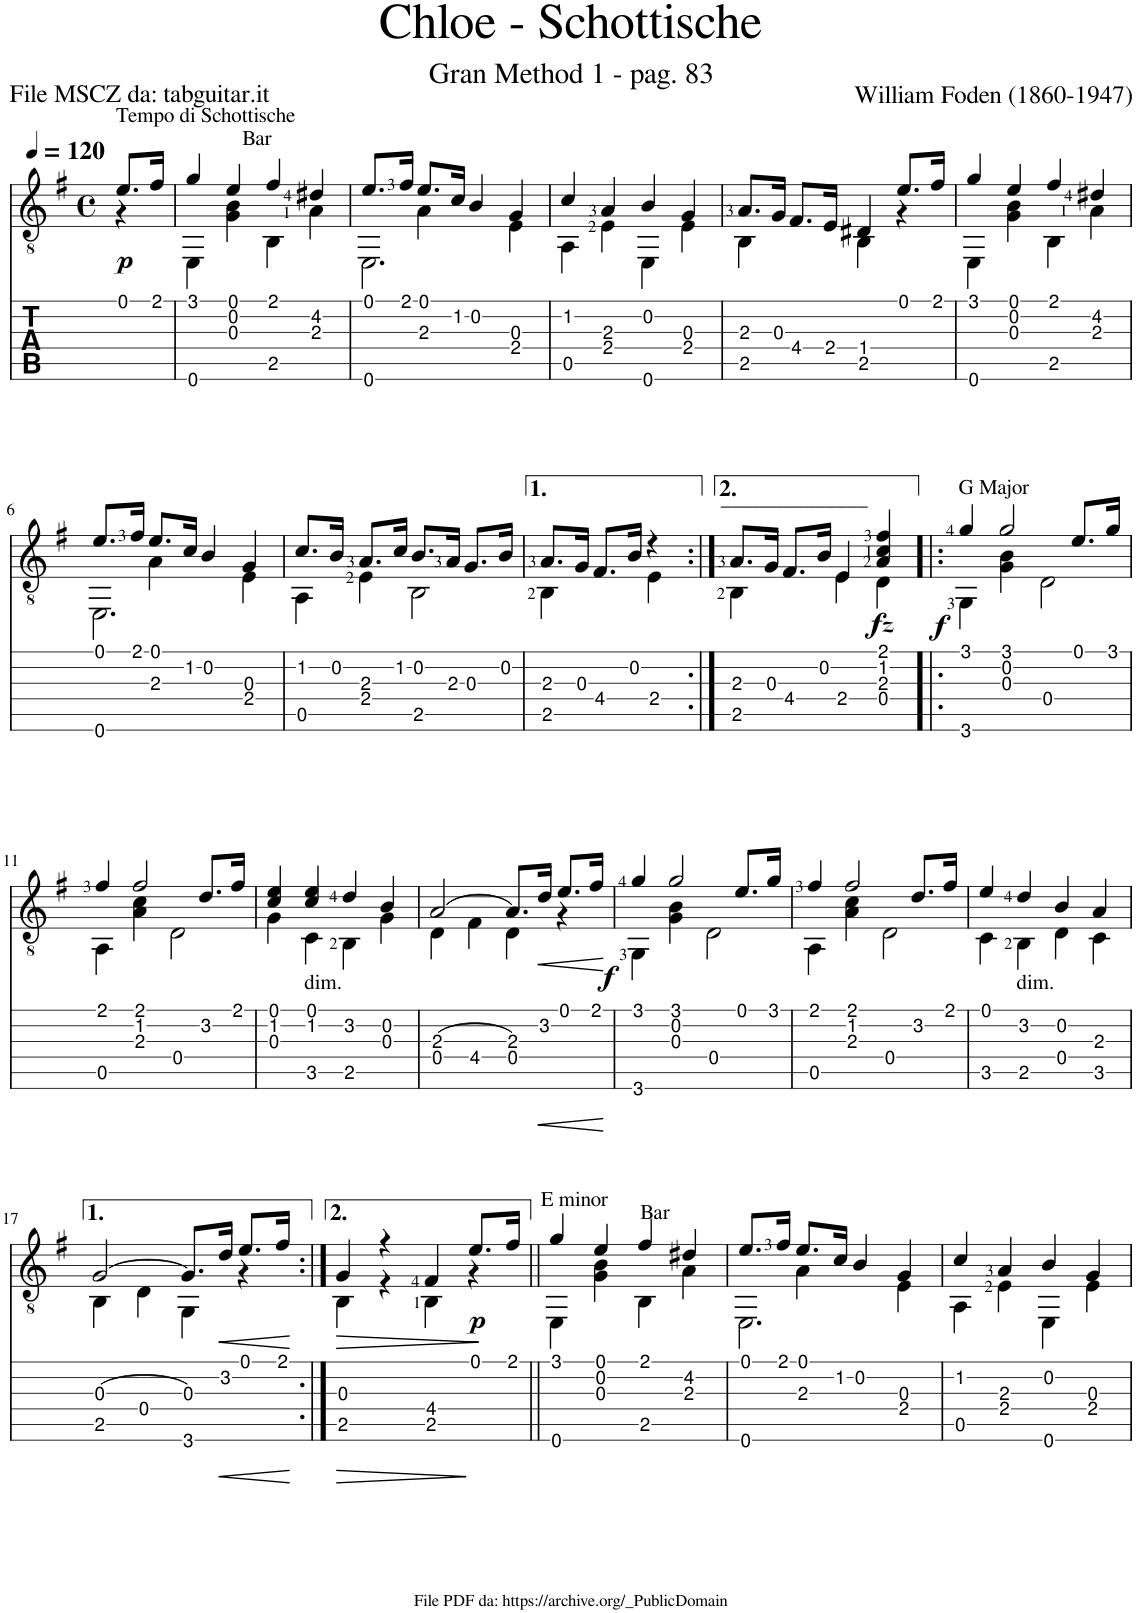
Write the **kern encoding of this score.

**kern	**kern	**dynam
*part1	*part1	*part1
*staff2	*staff1	*staff1/2
*I"Guitar	*	*
*I'Guit.	*	*
*stria6	*	*
*	*clefGv2	*
*k[f#]	*k[f#]	*
*M4/4	*M4/4	*
*met(c)	*met(c)	*
*MM120	*MM120	*
=	=	=
*^	*^	*
!	!	!LO:TX:a:t=Tempo di Schottische	!	!
!	!	!LO:TX:a:t=Bar	!	!
!	!	!	!	!LO:DY:b
8.eL	4r	8.e/L	4r	p
16f#Jk	.	16f#/Jk	.	.
=1	=1	=1	=1	=1
4g	4EE	4g/	4EE\	.
4e	4G 4B	4e/	4G\ 4B\	.
4f#	4BB	4f#/	4BB\	.
4d#	4A	4d#X/	4A\	.
=2	=2	=2	=2	=2
*	*^	*	*^	*
8.eL	4ryy	2.EE	8.e/L	4ryy	2.EE\	.
16f#Jk	.	.	16f#/Jk	.	.	.
8.eL	4A	.	8.e/L	4A\	.	.
16cJk	.	.	16c/Jk	.	.	.
4B	4ryy	.	4B/	4ryy	.	.
4G	4E	4ryy	4G/	4E\	4ryy	.
*	*v	*v	*	*	*	*
*	*	*	*v	*v	*
=3	=3	=3	=3	=3
4c	4AA	4c/	4AA\	.
4A	4E	4A/	4E\	.
4B	4EE	4B/	4EE\	.
4G	4E	4G/	4E\	.
=4	=4	=4	=4	=4
8.AL	4BB	8.A/L	4BB\	.
16GJk	.	16G/Jk	.	.
8.F#L	4ryy	8.F#/L	4ryy	.
16EJk	.	16E/Jk	.	.
4D#	4BB	4D#X/	4BB\	.
8.eL	4r	8.e/L	4r	.
16f#Jk	.	16f#/Jk	.	.
=5	=5	=5	=5	=5
4g	4EE	4g/	4EE\	.
4e	4G 4B	4e/	4G\ 4B\	.
4f#	4BB	4f#/	4BB\	.
4d#X	4A	4d#X/	4A\	.
!!LO:LB:g=z
=6	=6	=6	=6	=6
*	*^	*	*^	*
8.eL	4ryy	2.EE	8.e/L	4ryy	2.EE\	.
16f#Jk	.	.	16f#/Jk	.	.	.
8.eL	4A	.	8.e/L	4A\	.	.
16cJk	.	.	16c/Jk	.	.	.
4B	4ryy	.	4B/	4ryy	.	.
4G	4E	4ryy	4G/	4E\	4ryy	.
*	*v	*v	*	*	*	*
*	*	*	*v	*v	*
=7	=7	=7	=7	=7
8.cL	4AA	8.c/L	4AA\	.
16BJk	.	16B/Jk	.	.
8.AL	4E	8.A/L	4E\	.
16cJk	.	16c/Jk	.	.
8.BL	2BB	8.B/L	2BB\	.
16AJk	.	16A/Jk	.	.
8.GL	.	8.G/L	.	.
16BJk	.	16B/Jk	.	.
=8	=8	=8	=8	=8
8.AL	4BB	8.A/L	4BB\	.
16GJk	.	16G/Jk	.	.
8.F#L	4ryy	8.F#/L	4ryy	.
16BJk	.	16B/Jk	.	.
4r	4E	4r	4E\	.
=9:|!	=9:|!	=9:|!	=9:|!	=9:|!
!	!	!LO:TX:a:t=______________	!	!
8.AL	4BB	8.A/L	4BB\	.
16GJk	.	16G/Jk	.	.
8.F#L	4ryy	8.F#/L	4ryy	.
16BJk	.	16B/Jk	.	.
4E	4E	4E/	4E\	.
!	!	!	!	!LO:DY:b
4A 4c 4f#	4D	4A/ 4c/ 4f#/	4D\	fz
=10!|:	=10!|:	=10!|:	=10!|:	=10!|:
!	!	!LO:TX:a:t=G Major	!	!
!	!	!	!	!LO:DY:b
4g	4GG	4g/	4GG\	f
2g	4G 4B	2g/	4G\ 4B\	.
.	2D	.	2D\	.
8.eL	.	8.e/L	.	.
16gJk	.	16g/Jk	.	.
!!LO:LB:g=z	!!
=11	=11	=11	=11	=11
4f#	4AA	4f#/	4AA\	.
2f#	4A 4c	2f#/	4A\ 4c\	.
.	2D	.	2D\	.
8.dL	.	8.d/L	.	.
16f#Jk	.	16f#/Jk	.	.
=12	=12	=12	=12	=12
4c 4e	4G	4c/ 4e/	4G\	.
!LO:TX:a:t=dim.	!	!	!	!
4c 4e	4C	4c/ 4e/	4C\	.
4d	4BB	4d/	4BB\	.
4B	4G	4B/	4G\	.
=13	=13	=13	=13	=13
[2A	4D	[2A/	4D\	.
.	4F#	.	4F#\	.
8.AL]	4D	8.A/L]	4D\	.
!	!	!	!	!LO:HP:b
16dJk	.	16d/Jk	.	<
8.eL	4r	8.e/L	4r	.
16f#Jk	.	16f#/Jk	.	.
*v	*v	*	*	*
*	*v	*v	*
.	.	[
=14	=14	=14
*^	*^	*
!	!	!	!	!LO:DY:b
4g	4GG	4g/	4GG\	f
2g	4G 4B	2g/	4G\ 4B\	.
.	2D	.	2D\	.
8.eL	.	8.e/L	.	.
16gJk	.	16g/Jk	.	.
=15	=15	=15	=15	=15
4f#	4AA	4f#/	4AA\	.
2f#	4A 4c	2f#/	4A\ 4c\	.
.	2D	.	2D\	.
8.dL	.	8.d/L	.	.
16f#Jk	.	16f#/Jk	.	.
=16	=16	=16	=16	=16
4e	4C	4e/	4C\	.
!LO:TX:a:t=dim.	!	!	!	!
4d	4BB	4d/	4BB\	.
4B	4D	4B/	4D\	.
4A	4C	4A/	4C\	.
!!LO:LB:g=z	!!
=17	=17	=17	=17	=17
[2G	4BB	[2G/	4BB\	.
.	4D	.	4D\	.
8.GL]	4GG	8.G/L]	4GG\	.
!	!	!	!	!LO:HP:b
16dJk	.	16d/Jk	.	<
8.eL	4r	8.e/L	4r	.
16f#Jk	.	16f#/Jk	.	.
*v	*v	*	*	*
*	*v	*v	*
.	.	[
=18:|!	=18:|!	=18:|!
*^	*	*
!	!	!	!LO:HP:b
*	*	*^	*
4G	4BB	4G/	4BB\	>
4r	4r	4r	4r	.
4F#	4BB	4F#/	4BB\	.
!	!	!	!	!LO:DY:b
8.eL	4r	8.e/L	4r	p
16f#Jk	.	16f#/Jk	.	.
*v	*v	*	*	*
*	*v	*v	*
.	.	]
=19||	=19||	=19||
*^	*^	*
!	!	!LO:TX:a:t=E minor	!	!
4g	4EE	4g/	4EE\	.
4e	4G 4B	4e/	4G\ 4B\	.
!	!	!LO:TX:a:t=Bar	!	!
4f#	4BB	4f#/	4BB\	.
4d#	4A	4d#X/	4A\	.
=20	=20	=20	=20	=20
*	*^	*	*^	*
8.eL	4ryy	2.EE	8.e/L	4ryy	2.EE\	.
16f#Jk	.	.	16f#/Jk	.	.	.
8.eL	4A	.	8.e/L	4A\	.	.
16cJk	.	.	16c/Jk	.	.	.
4B	4ryy	.	4B/	4ryy	.	.
4G	4E	4ryy	4G/	4E\	4ryy	.
*	*v	*v	*	*	*	*
*	*	*	*v	*v	*
=21	=21	=21	=21	=21
4c	4AA	4c/	4AA\	.
4A	4E	4A/	4E\	.
4B	4EE	4B/	4EE\	.
4G	4E	4G/	4E\	.
*v	*v	*	*	*
*	*v	*v	*
=	=	=
*-	*-	*-
